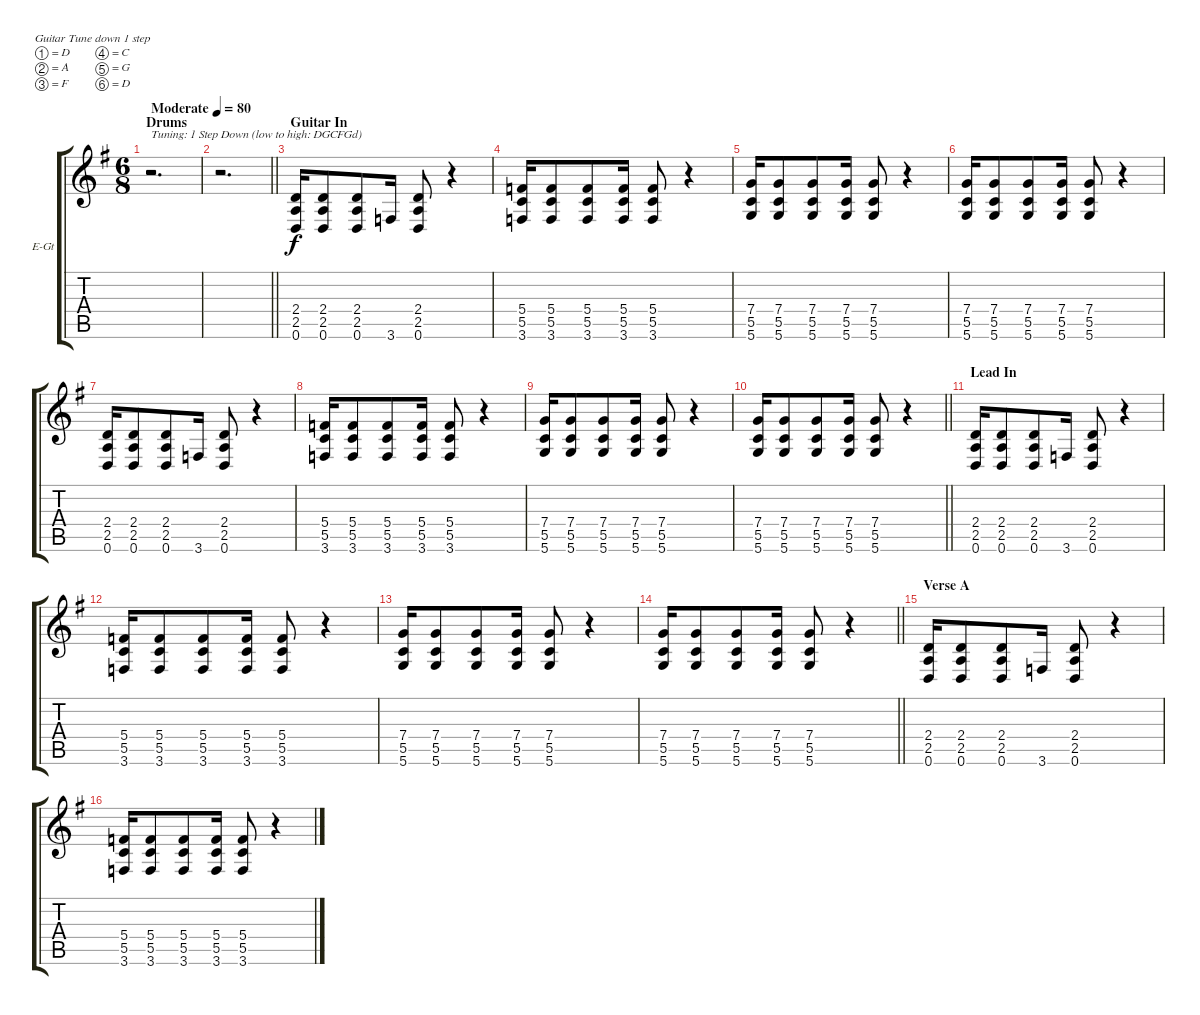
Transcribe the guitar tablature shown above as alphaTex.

\bracketExtendMode groupsimilarinstruments
\firstSystemTrackNameOrientation horizontal
\otherSystemsTrackNameOrientation horizontal
\track ("Guitar 1" "E-Gt") {instrument distortionguitar}
\staff {score tabs}
\tuning (D4 A3 F3 C3 G2 D2)
\ts (6 8)
\beaming (8 3 3)
\section ("" "Drums")
\tempo (80 "Moderate")
\clef g2
\ks eminor
r.2{d txt "Tuning: 1 Step Down (low to high: DGCFGd)" dy f instrument distortionguitar} |
\barLineRight lightlight
r.2{d} |
\section ("" "Guitar In")
(2.4 2.5 0.6).16 (2.4 2.5 0.6).8 (2.4 2.5 0.6).8 3.6.16 (2.4 2.5 0.6).8 r.4 |
(5.4 5.5 3.6).16 (5.4 5.5 3.6).8 (5.4 5.5 3.6).8 (5.4 5.5 3.6).16 (5.4 5.5 3.6).8 r.4 |
(7.4 5.5 5.6).16 (7.4 5.5 5.6).8 (7.4 5.5 5.6).8 (7.4 5.5 5.6).16 (7.4 5.5 5.6).8 r.4 |
(7.4 5.5 5.6).16 (7.4 5.5 5.6).8 (7.4 5.5 5.6).8 (7.4 5.5 5.6).16 (7.4 5.5 5.6).8 r.4 |
(2.4 2.5 0.6).16 (2.4 2.5 0.6).8 (2.4 2.5 0.6).8 3.6.16 (2.4 2.5 0.6).8 r.4 |
(5.4 5.5 3.6).16 (5.4 5.5 3.6).8 (5.4 5.5 3.6).8 (5.4 5.5 3.6).16 (5.4 5.5 3.6).8 r.4 |
(7.4 5.5 5.6).16 (7.4 5.5 5.6).8 (7.4 5.5 5.6).8 (7.4 5.5 5.6).16 (7.4 5.5 5.6).8 r.4 |
\barLineRight lightlight
(7.4 5.5 5.6).16 (7.4 5.5 5.6).8 (7.4 5.5 5.6).8 (7.4 5.5 5.6).16 (7.4 5.5 5.6).8 r.4 |
\section ("" "Lead In")
(2.4 2.5 0.6).16 (2.4 2.5 0.6).8 (2.4 2.5 0.6).8 3.6.16 (2.4 2.5 0.6).8 r.4 |
(5.4 5.5 3.6).16 (5.4 5.5 3.6).8 (5.4 5.5 3.6).8 (5.4 5.5 3.6).16 (5.4 5.5 3.6).8 r.4 |
(7.4 5.5 5.6).16 (7.4 5.5 5.6).8 (7.4 5.5 5.6).8 (7.4 5.5 5.6).16 (7.4 5.5 5.6).8 r.4 |
\barLineRight lightlight
(7.4 5.5 5.6).16 (7.4 5.5 5.6).8 (7.4 5.5 5.6).8 (7.4 5.5 5.6).16 (7.4 5.5 5.6).8 r.4 |
\section ("" "Verse A")
(2.4 2.5 0.6).16 (2.4 2.5 0.6).8 (2.4 2.5 0.6).8 3.6.16 (2.4 2.5 0.6).8 r.4 |
(5.4 5.5 3.6).16 (5.4 5.5 3.6).8 (5.4 5.5 3.6).8 (5.4 5.5 3.6).16 (5.4 5.5 3.6).8 r.4
